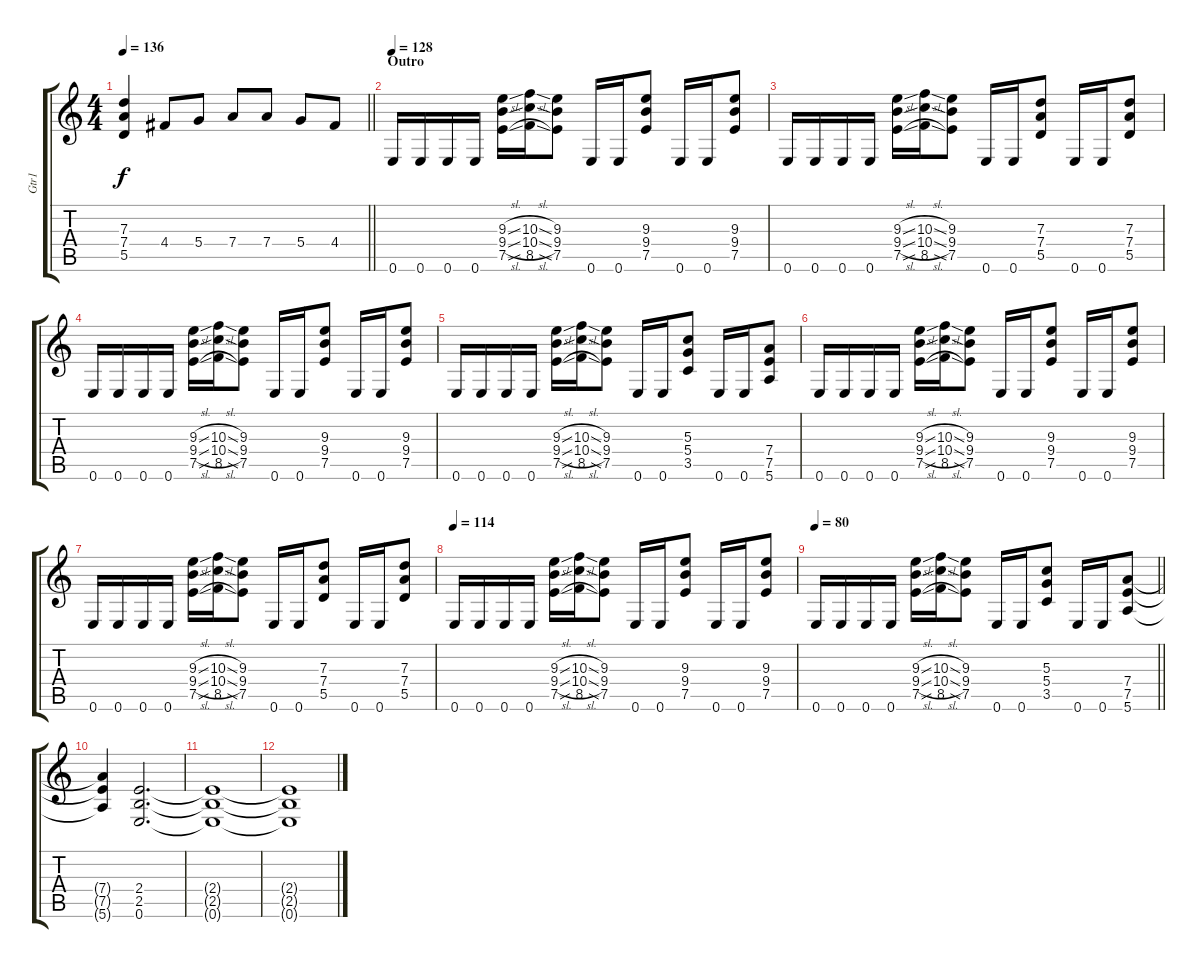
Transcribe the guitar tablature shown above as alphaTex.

\track ("Gtr1" "Gtr1") {instrument distortionguitar}
\staff {score tabs}
\tuning (E4 B3 G3 D3 A2 E2) {hide}
\ts (4 4)
\tempo 136
\clef g2
\barLineRight lightlight
\ks c
(7.3 7.4 5.5).4{dy f} 4.4.8 5.4.8 7.4.8 7.4.8 5.4.8 4.4.8 |
\section ("" "Outro")
\tempo 128
0.6.16 0.6.16 0.6.16 0.6.16 (9.3{sl} 9.4{sl} 7.5{sl}).16 (10.3{sl} 10.4{sl} 8.5{sl}).16 (9.3 9.4 7.5).8 0.6.16 0.6.16 (9.3 9.4 7.5).8 0.6.16 0.6.16 (9.3 9.4 7.5).8 |
0.6.16 0.6.16 0.6.16 0.6.16 (9.3{sl} 9.4{sl} 7.5{sl}).16 (10.3{sl} 10.4{sl} 8.5{sl}).16 (9.3 9.4 7.5).8 0.6.16 0.6.16 (7.3 7.4 5.5).8 0.6.16 0.6.16 (7.3 7.4 5.5).8 |
0.6.16 0.6.16 0.6.16 0.6.16 (9.3{sl} 9.4{sl} 7.5{sl}).16 (10.3{sl} 10.4{sl} 8.5{sl}).16 (9.3 9.4 7.5).8 0.6.16 0.6.16 (9.3 9.4 7.5).8 0.6.16 0.6.16 (9.3 9.4 7.5).8 |
0.6.16 0.6.16 0.6.16 0.6.16 (9.3{sl} 9.4{sl} 7.5{sl}).16 (10.3{sl} 10.4{sl} 8.5{sl}).16 (9.3 9.4 7.5).8 0.6.16 0.6.16 (5.3 5.4 3.5).8 0.6.16 0.6.16 (7.4 7.5 5.6).8 |
0.6.16 0.6.16 0.6.16 0.6.16 (9.3{sl} 9.4{sl} 7.5{sl}).16 (10.3{sl} 10.4{sl} 8.5{sl}).16 (9.3 9.4 7.5).8 0.6.16 0.6.16 (9.3 9.4 7.5).8 0.6.16 0.6.16 (9.3 9.4 7.5).8 |
0.6.16 0.6.16 0.6.16 0.6.16 (9.3{sl} 9.4{sl} 7.5{sl}).16 (10.3{sl} 10.4{sl} 8.5{sl}).16 (9.3 9.4 7.5).8 0.6.16 0.6.16 (7.3 7.4 5.5).8 0.6.16 0.6.16 (7.3 7.4 5.5).8 |
\tempo 114
0.6.16 0.6.16 0.6.16 0.6.16 (9.3{sl} 9.4{sl} 7.5{sl}).16 (10.3{sl} 10.4{sl} 8.5{sl}).16 (9.3 9.4 7.5).8 0.6.16 0.6.16 (9.3 9.4 7.5).8 0.6.16 0.6.16 (9.3 9.4 7.5).8 |
\tempo 80
\barLineRight lightlight
0.6.16 0.6.16 0.6.16 0.6.16 (9.3{sl} 9.4{sl} 7.5{sl}).16 (10.3{sl} 10.4{sl} 8.5{sl}).16 (9.3 9.4 7.5).8 0.6.16 0.6.16 (5.3 5.4 3.5).8 0.6.16 0.6.16 (7.4 7.5 5.6).8 |
(7.4{t} 7.5{t} 5.6{t}).4 (2.4 2.5 0.6).2{d} |
(2.4{t} 2.5{t} 0.6{t}).1 |
(2.4{t} 2.5{t} 0.6{t}).1
